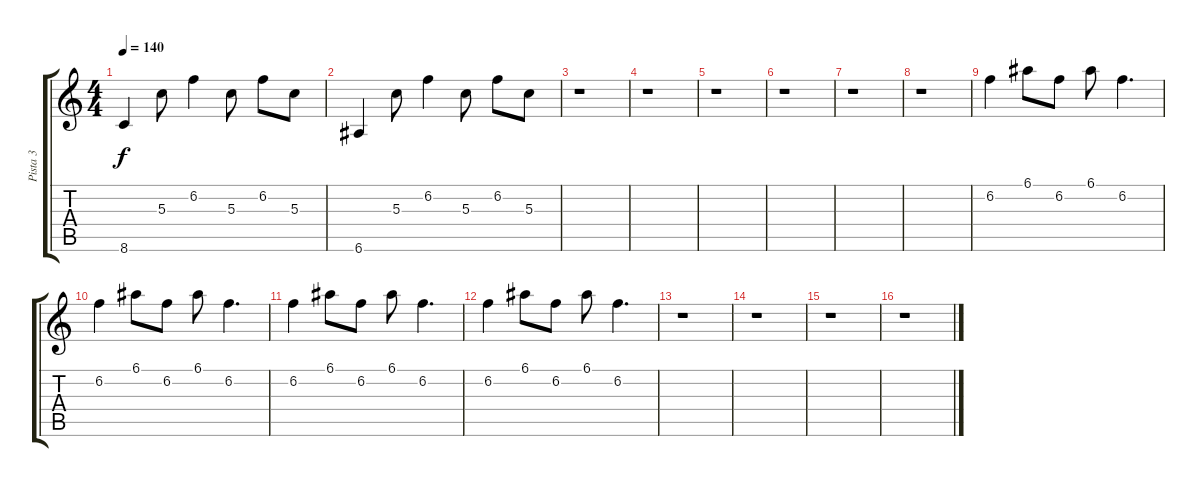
\track ("Pista 3" "Pista 3") {instrument acousticguitarsteel}
\staff {score tabs}
\tuning (E4 B3 G3 D3 A2 E2) {hide}
\ts (4 4)
\tempo 140
\clef g2
\ks c
8.6.4{dy f} 5.3.8 6.2.4 5.3.8 6.2.8 5.3.8 |
6.6.4 5.3.8 6.2.4 5.3.8 6.2.8 5.3.8 |
r.1 |
r.1 |
r.1 |
r.1 |
r.1 |
r.1 |
6.2.4 6.1.8 6.2.8 6.1.8 6.2.4{d} |
6.2.4 6.1.8 6.2.8 6.1.8 6.2.4{d} |
6.2.4 6.1.8 6.2.8 6.1.8 6.2.4{d} |
6.2.4 6.1.8 6.2.8 6.1.8 6.2.4{d} |
r.1 |
r.1 |
r.1 |
r.1
